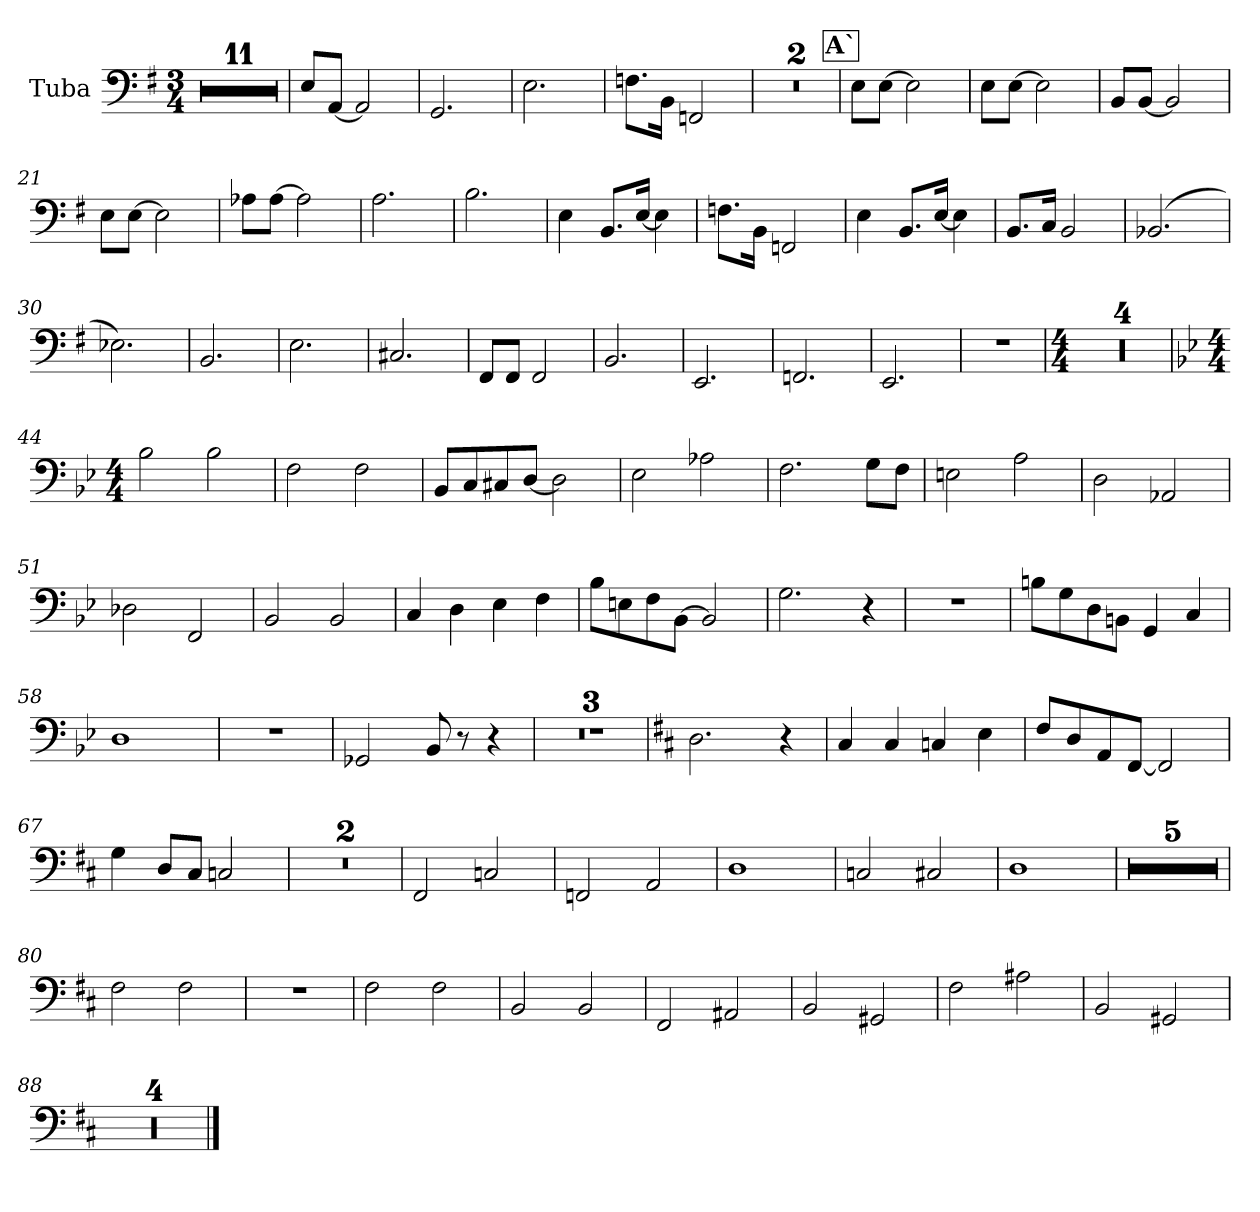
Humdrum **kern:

**kern
*part1
*staff1
*I"Tuba
*I'Tba.
*clefF4
*k[f#]
*M3/4
=1
2.r
=2
2.r
=3
2.r
=4
2.r
=5
2.r
=6
2.r
=7
2.r
=8
2.r
=9
2.r
=10
2.r
=11
2.r
=12
8E/L
[8AA/J
2AA/]
=13
2.GG/
=14
2.E\
=15
8.Fn\L
16BB\Jk
2FFn/
=16
2.r
=17
2.r
!!LO:REH:place=s1:a:B:fs=14:t=A`
=18
8E\L
[8E\J
2E\]
=19
8E\L
[8E\J
2E\]
=20
8BB/L
[8BB/J
2BB/]
=21
8E\L
[8E\J
2E\]
!!LO:LB:g=z
=22
8A-X\L
[8A-\J
2A-\]
=23
2.A\
=24
2.B\
=25
4E\
8.BB/L
[16E/Jk
4E\]
=26
8.Fn\L
16BB\Jk
2FFn/
=27
4E\
8.BB/L
[16E/Jk
4E\]
=28
8.BB/L
16C/Jk
2BB/
=29
(2.BB-X/
=30
2.E-X\)
=31
2.BB/
=32
2.E\
=33
2.C#X/
!!LO:LB:g=z
=34
8FF#/L
8FF#/J
2FF#/
=35
2.BB/
=36
2.EE/
=37
2.FFn/
=38
2.EE/
=39
2.r
=40
*M4/4
1r
=41
1r
=42
1r
=43
1r
=44
*k[b-e-]
*M4/4
2B-\
2B-\
=45
2F\
2F\
=46
8BB-/L
8C/
8C#X/
[8D/J
2D\]
=47
2E-\
2A-X\
!!LO:LB:g=z
=48
2.F\
8G\L
8F\J
=49
2En\
2A\
=50
2D\
2AA-X/
=51
2D-X\
2FF/
=52
2BB-/
2BB-/
=53
4C/
4D\
4E-\
4F\
=54
8B-\L
8En\
8F\
[8BB-\J
2BB-/]
=55
2.G\
4r
=56
1r
=57
8Bn\L
8G\
8D\
8BBn\J
4GG/
4C/
=58
1D
!!LO:LB:g=z
=59
1r
=60
2GG-X/
8BB-/
8r
4r
=61
1r
=62
1r
=63
1r
=64
*k[f#c#]
2.D\
4r
=65
4C#/
4C#/
4Cn/
4E\
=66
8F#/L
8D/
8AA/
[8FF#/J
2FF#/]
=67
4G\
8D/L
8C#/J
2Cn/
=68
1r
=69
1r
=70
2FF#/
2Cn/
=71
2FFn/
2AA/
=72
1D
!!LO:LB:g=z
=73
2Cn/
2C#X/
=74
1D
=75
1r
=76
1r
=77
1r
=78
1r
=79
1r
=80
2F#\
2F#\
=81
1r
=82
2F#\
2F#\
=83
2BB/
2BB/
=84
2FF#/
2AA#X/
=85
2BB/
2GG#X/
=86
2F#\
2A#X\
=87
2BB/
2GG#X/
=88
1r
=89
1r
=90
1r
=91
1r
==
*-
